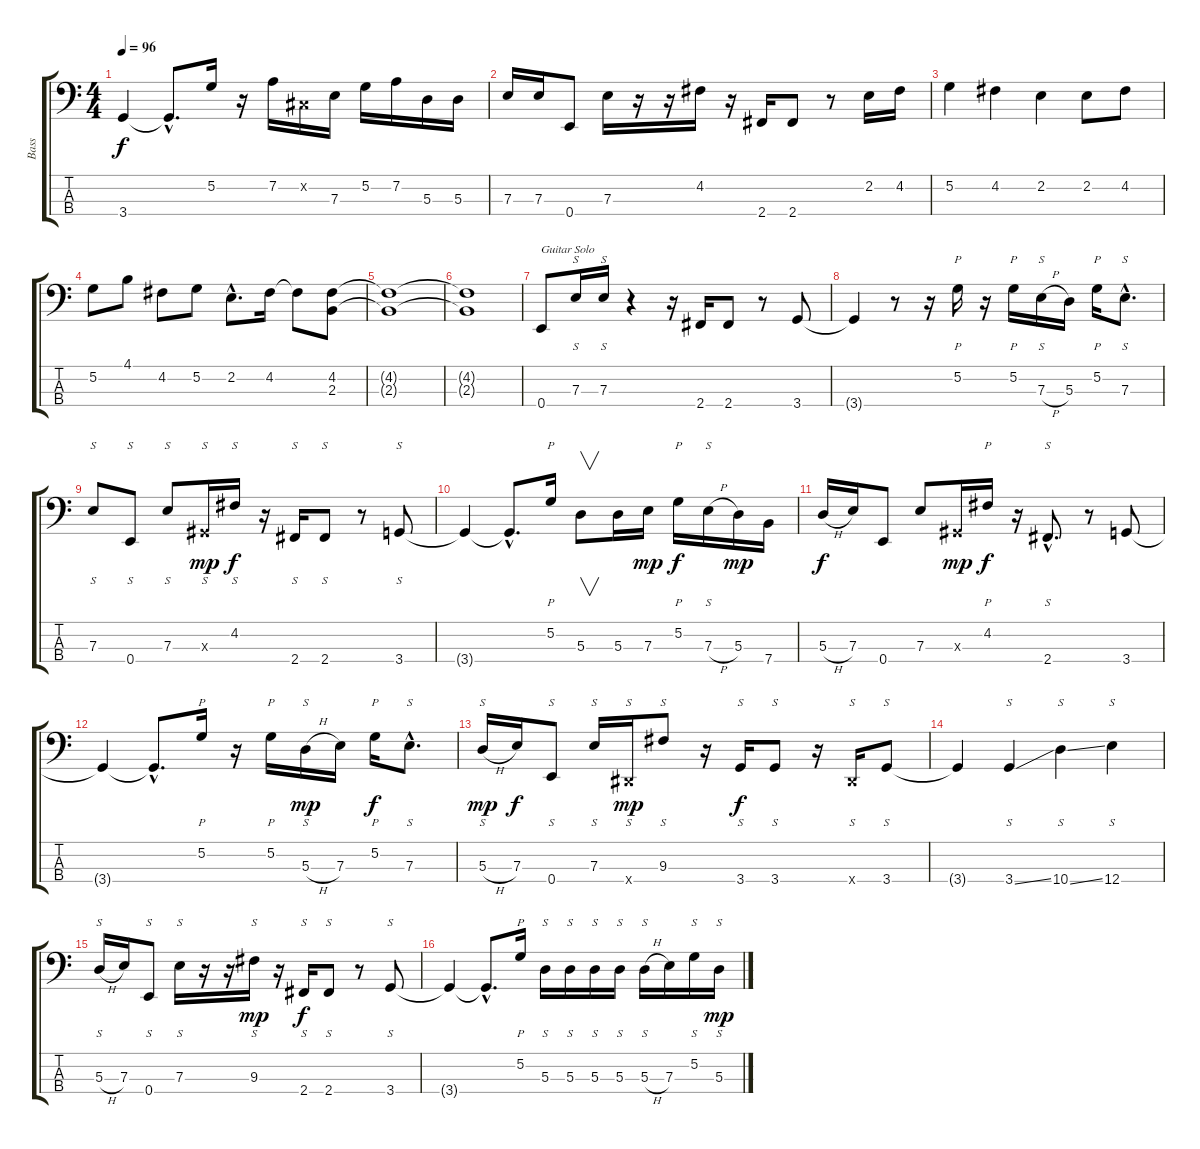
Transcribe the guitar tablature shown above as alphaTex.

\track ("Bass" "Bass") {instrument electricbassfinger}
\staff {score tabs}
\tuning (G2 D2 A1 E1) {hide}
\ts (4 4)
\tempo 96
\clef f4
\ks c
3.4{t}.4{dy f} 3.4{hac t}.8{d} 5.2.16 r.16 7.2.16 -1.2{x}.16 7.3.16 5.2.16 7.2.16 5.3.16 5.3.16 |
7.3.16 7.3.16 0.4.8 7.3.16 r.16 r.16 4.2.16 r.16 2.4.16 2.4.8 r.8 2.2.16 4.2.16 |
5.2.4 4.2.4 2.2.4 2.2.8 4.2.8 |
5.2.8 4.1.8 4.2.8 5.2.8 2.2{hac}.8{d} 4.2.16 4.2{t}.8 (4.2 2.3).8 |
(4.2{t} 2.3{t}).1 |
(4.2{t} 2.3{t}).1 |
0.4.8{txt "Guitar Solo"} 7.3.16{s} 7.3.16{s} r.4 r.16 2.4.16 2.4.8 r.8 3.4.8 |
3.4{t}.4 r.8 r.16 5.2.16{p} r.16 5.2.16{p} 7.3{h}.16{s} 5.3.16 5.2.16{p} 7.3{hac}.8{s d} |
7.3.8{s} 0.4.8{s} 7.3.8{s} -1.3{x}.16{s dy mp} 4.2.16{s dy f} r.16 2.4.16{s} 2.4.8{s} r.8 3.4.8{s} |
3.4{t}.4 3.4{hac t}.8{d} 5.2.16{p} 5.3.8{v} 5.3.16 7.3.16{dy mp} 5.2.16{p dy f} 7.3{h}.16{s} 5.3.16{dy mp} 7.4.16 |
5.3{h}.16{dy f} 7.3.16 0.4.8 7.3.8 -1.3{x}.16{dy mp} 4.2.16{p dy f} r.16 2.4{hac}.8{s d} r.8 3.4.8 |
3.4{t}.4 3.4{hac t}.8{d} 5.2.16{p} r.16 5.2.16{p} 5.3{h}.16{s dy mp} 7.3.16 5.2.16{p dy f} 7.3{hac}.8{s d} |
5.3{h}.16{s dy mp} 7.3.16{dy f} 0.4.8{s} 7.3.16{s} -1.4{x}.16{s dy mp} 9.3.8{s} r.16 3.4.16{s dy f} 3.4.8{s} r.16 -1.4{x}.16{s} 3.4.8{s} |
3.4{t}.4 3.4{ss}.4{s} 10.4{ss}.4{s} 12.4.4{s} |
5.3{h}.16{s} 7.3.16 0.4.8{s} 7.3.16{s} r.16 r.16 9.3.16{s dy mp} r.16 2.4.16{s dy f} 2.4.8{s} r.8 3.4.8{s} |
3.4{t}.4 3.4{hac t}.8{d} 5.2.16{p} 5.3.16{s} 5.3.16{s} 5.3.16{s} 5.3.16{s} 5.3{h}.16{s} 7.3.16 5.2.16{s} 5.3.16{s dy mp}
